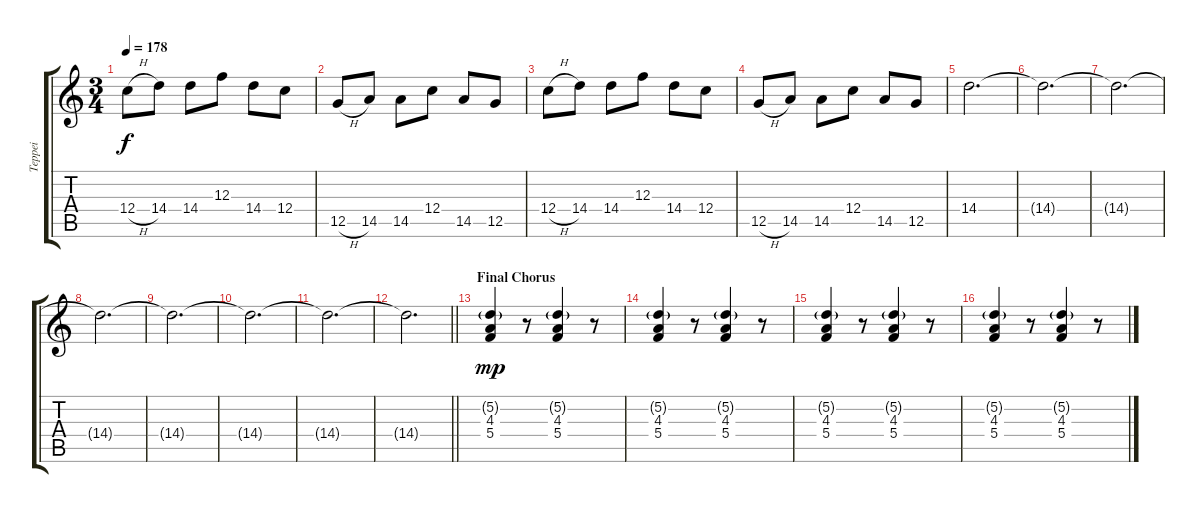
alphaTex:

\track ("Teppei" "Teppei") {instrument electricguitarjazz}
\staff {score tabs}
\tuning (D4 A3 F3 C3 G2 D2) {hide}
\ts (3 4)
\tempo 178
\clef g2
\ks c
12.4{h}.8{dy f} 14.4.8 14.4.8 12.3.8 14.4.8 12.4.8 |
12.5{h}.8 14.5.8 14.5.8 12.4.8 14.5.8 12.5.8 |
12.4{h}.8 14.4.8 14.4.8 12.3.8 14.4.8 12.4.8 |
12.5{h}.8 14.5.8 14.5.8 12.4.8 14.5.8 12.5.8 |
14.4.2{d} |
14.4{t}.2{d} |
14.4{t}.2{d} |
14.4{t}.2{d} |
14.4{t}.2{d} |
14.4{t}.2{d} |
14.4{t}.2{d} |
\barLineRight lightlight
14.4{t}.2{d} |
\section ("" "Final Chorus")
(5.2{g} 4.3 5.4).4{dy mp instrument electricguitarjazz} r.8 (5.2{g} 4.3 5.4).4 r.8 |
(5.2{g} 4.3 5.4).4 r.8 (5.2{g} 4.3 5.4).4 r.8 |
(5.2{g} 4.3 5.4).4 r.8 (5.2{g} 4.3 5.4).4 r.8 |
(5.2{g} 4.3 5.4).4 r.8 (5.2{g} 4.3 5.4).4 r.8
